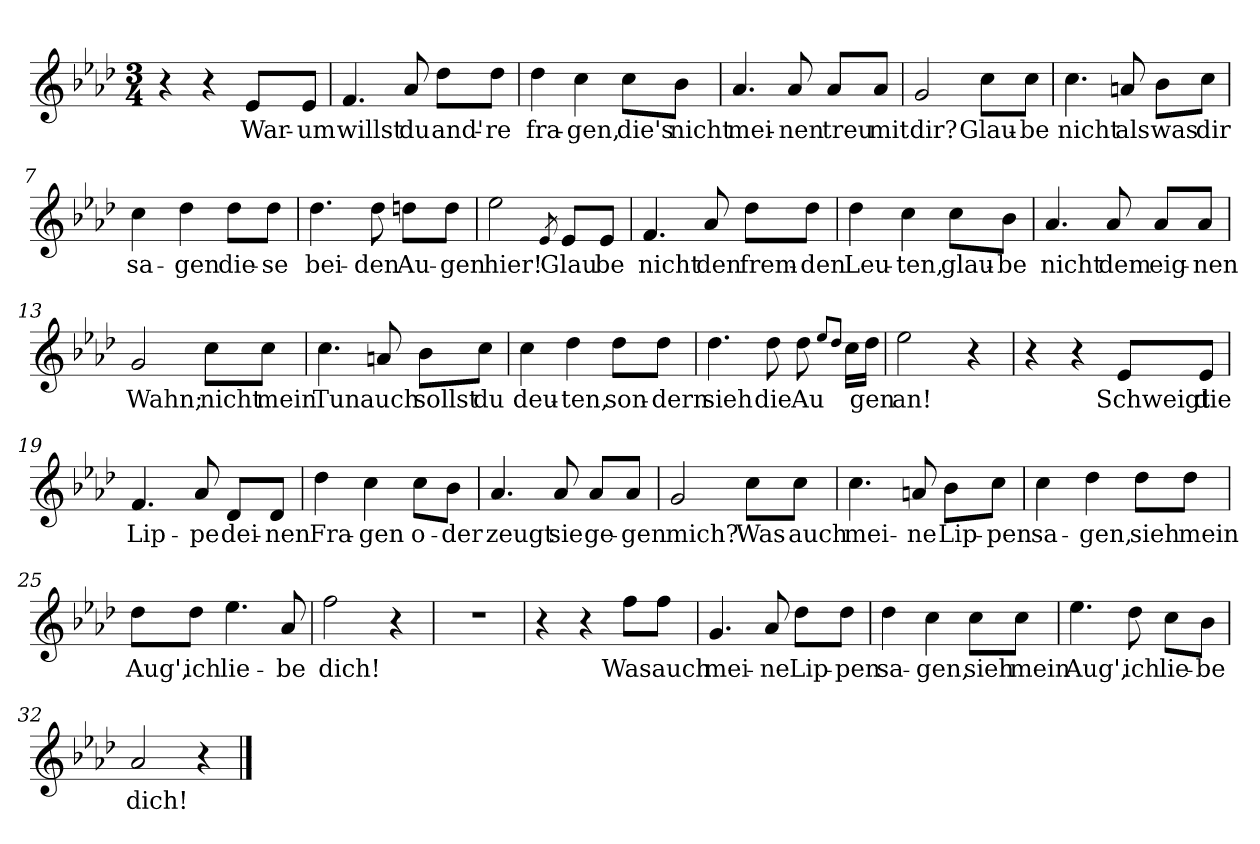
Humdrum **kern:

**kern	**text
*part1	*part1
*staff1	*staff1
*clefG2	*
*k[b-e-a-d-]	*
*M3/4	*
=1	=1
4r	.
4r	.
!	!LO:LY:b
8e-/L	War-
!	!LO:LY:b
8e-/J	um
=2	=2
!	!LO:LY:b
4.f/	willst
!	!LO:LY:b
8a-/	du
!	!LO:LY:b
8dd-\L	and'-
!	!LO:LY:b
8dd-\J	-re
=3	=3
!	!LO:LY:b
4dd-\	fra-
!	!LO:LY:b
4cc\	-gen,
!	!LO:LY:b
8cc\L	die's
!	!LO:LY:b
8b-\J	nicht
=4	=4
!	!LO:LY:b
4.a-/	mei-
!	!LO:LY:b
8a-/	-nen
!	!LO:LY:b
8a-/L	treu
!	!LO:LY:b
8a-/J	mit
=5	=5
!	!LO:LY:b
2g/	dir?
!	!LO:LY:b
8cc\L	Glau-
!	!LO:LY:b
8cc\J	-be
=6	=6
!	!LO:LY:b
4.cc\	nicht
!	!LO:LY:b
8an/	als
!	!LO:LY:b
8b-\L	was
!	!LO:LY:b
8cc\J	dir
!!LO:LB:g=z
=7	=7
!	!LO:LY:b
4cc\	sa-
!	!LO:LY:b
4dd-\	-gen
!	!LO:LY:b
8dd-\L	die-
!	!LO:LY:b
8dd-\J	-se
=8	=8
!	!LO:LY:b
4.dd-\	bei-
!	!LO:LY:b
8dd-\	-den
!	!LO:LY:b
8ddn\L	Au-
!	!LO:LY:b
8dd\J	-gen
=9	=9
!	!LO:LY:b
2ee-\	hier!
8qe-/	.
!	!LO:LY:b
8e-/L	Glau
!	!LO:LY:b
8e-/J	-be
=10	=10
!	!LO:LY:b
4.f/	nicht
!	!LO:LY:b
8a-/	den
!	!LO:LY:b
8dd-\L	frem-
!	!LO:LY:b
8dd-\J	-den
=11	=11
!	!LO:LY:b
4dd-\	Leu-
!	!LO:LY:b
4cc\	-ten,
!	!LO:LY:b
8cc\L	glau-
!	!LO:LY:b
8b-\J	-be
=12	=12
!	!LO:LY:b
4.a-/	nicht
!	!LO:LY:b
8a-/	dem
!	!LO:LY:b
8a-/L	eig-
!	!LO:LY:b
8a-/J	-nen
!!LO:LB:g=z
=13	=13
!	!LO:LY:b
2g/	Wahn;
!	!LO:LY:b
8cc\L	nicht
!	!LO:LY:b
8cc\J	mein
=14	=14
!	!LO:LY:b
4.cc\	Tun
!	!LO:LY:b
8an/	auch
!	!LO:LY:b
8b-\L	sollst
!	!LO:LY:b
8cc\J	du
=15	=15
!	!LO:LY:b
4cc\	deu-
!	!LO:LY:b
4dd-\	-ten,
!	!LO:LY:b
8dd-\L	son-
!	!LO:LY:b
8dd-\J	-dern
=16	=16
!	!LO:LY:b
4.dd-\	sieh
!	!LO:LY:b
8dd-\	die
!	!LO:LY:b
8dd-\	Au
8qee-/L	.
8qdd-/J	.
16cc\LL	.
!	!LO:LY:b
16dd-\JJ	-gen
=17	=17
!	!LO:LY:b
2ee-\	an!
4r	.
=18	=18
4r	.
4r	.
!	!LO:LY:b
8e-/L	Schweigt
!	!LO:LY:b
8e-/J	die
=19	=19
!	!LO:LY:b
4.f/	Lip-
!	!LO:LY:b
8a-/	-pe
!	!LO:LY:b
8d-/L	dei-
!	!LO:LY:b
8d-/J	-nen
!!LO:LB:g=z
=20	=20
!	!LO:LY:b
4dd-\	Fra-
!	!LO:LY:b
4cc\	-gen
!	!LO:LY:b
8cc\L	o-
!	!LO:LY:b
8b-\J	-der
=21	=21
!	!LO:LY:b
4.a-/	zeugt
!	!LO:LY:b
8a-/	sie
!	!LO:LY:b
8a-/L	ge-
!	!LO:LY:b
8a-/J	-gen
=22	=22
!	!LO:LY:b
2g/	mich?
!	!LO:LY:b
8cc\L	Was
!	!LO:LY:b
8cc\J	auch
=23	=23
!	!LO:LY:b
4.cc\	mei-
!	!LO:LY:b
8an/	-ne
!	!LO:LY:b
8b-\L	Lip-
!	!LO:LY:b
8cc\J	-pen
=24	=24
!	!LO:LY:b
4cc\	sa-
!	!LO:LY:b
4dd-\	-gen,
!	!LO:LY:b
8dd-\L	sieh
!	!LO:LY:b
8dd-\J	mein
=25	=25
!	!LO:LY:b
8dd-\L	Aug',
!	!LO:LY:b
8dd-\J	ich
!	!LO:LY:b
4.ee-\	lie-
!	!LO:LY:b
8a-/	-be
=26	=26
!	!LO:LY:b
2ff\	dich!
4r	.
!!LO:LB:g=z
=27	=27
2.r	.
=28	=28
4r	.
4r	.
!	!LO:LY:b
8ff\L	Was
!	!LO:LY:b
8ff\J	auch
=29	=29
!	!LO:LY:b
4.g/	mei-
!	!LO:LY:b
8a-/	-ne
!	!LO:LY:b
8dd-\L	Lip-
!	!LO:LY:b
8dd-\J	-pen
=30	=30
!	!LO:LY:b
4dd-\	sa-
!	!LO:LY:b
4cc\	-gen,
!	!LO:LY:b
8cc\L	sieh
!	!LO:LY:b
8cc\J	mein
=31	=31
!	!LO:LY:b
4.ee-\	Aug',
!	!LO:LY:b
8dd-\	ich
!	!LO:LY:b
8cc\L	lie-
!	!LO:LY:b
8b-\J	-be
=32	=32
!	!LO:LY:b
2a-/	dich!
4r	.
==	==
*-	*-
